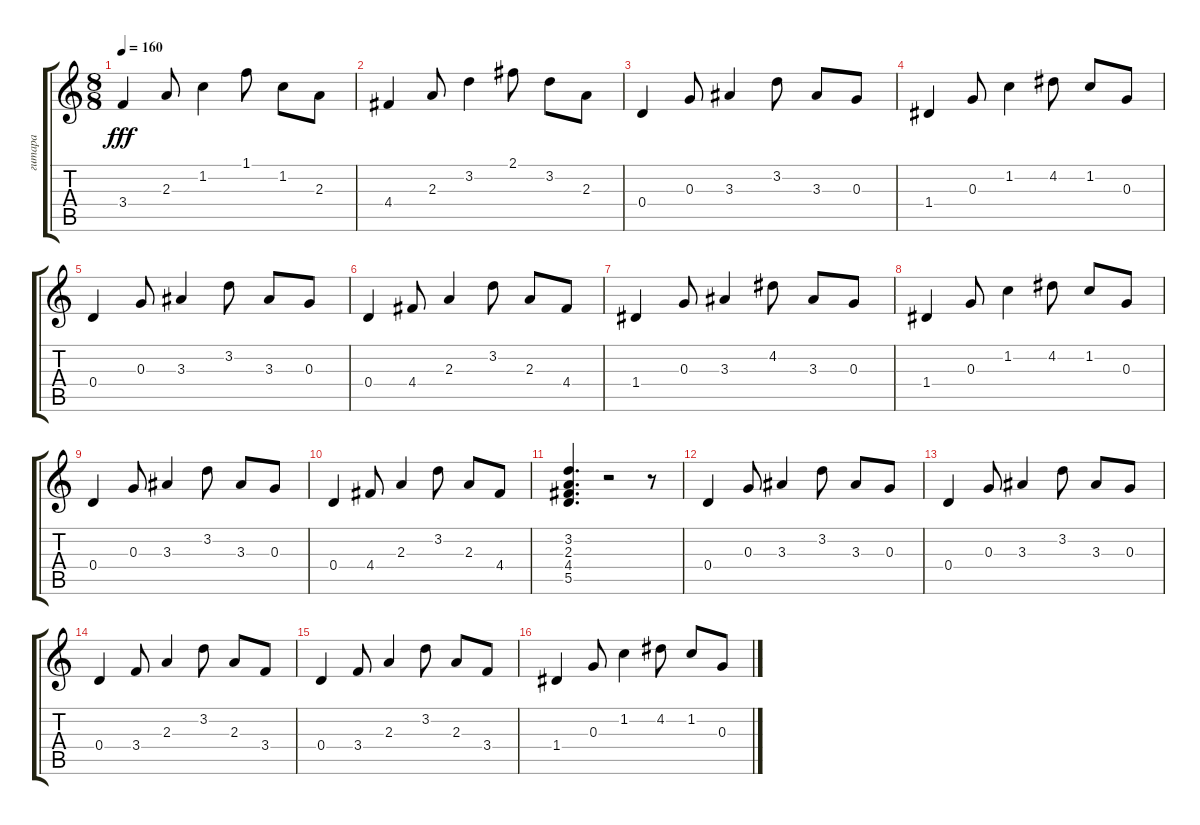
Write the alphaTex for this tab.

\track ("гитара" "гитара") {instrument acousticguitarsteel}
\staff {score tabs}
\tuning (E4 B3 G3 D3 A2 E2) {hide}
\ts (8 8)
\tempo 160
\clef g2
\ks c
3.4.4{dy fff} 2.3.8 1.2.4 1.1.8 1.2.8 2.3.8 |
4.4.4 2.3.8 3.2.4 2.1.8 3.2.8 2.3.8 |
0.4.4 0.3.8 3.3.4 3.2.8 3.3.8 0.3.8 |
1.4.4 0.3.8 1.2.4 4.2.8 1.2.8 0.3.8 |
0.4.4 0.3.8 3.3.4 3.2.8 3.3.8 0.3.8 |
0.4.4 4.4.8 2.3.4 3.2.8 2.3.8 4.4.8 |
1.4.4 0.3.8 3.3.4 4.2.8 3.3.8 0.3.8 |
1.4.4 0.3.8 1.2.4 4.2.8 1.2.8 0.3.8 |
0.4.4 0.3.8 3.3.4 3.2.8 3.3.8 0.3.8 |
0.4.4 4.4.8 2.3.4 3.2.8 2.3.8 4.4.8 |
(3.2 2.3 4.4 5.5).4{d} r.2 r.8 |
0.4.4 0.3.8 3.3.4 3.2.8 3.3.8 0.3.8 |
0.4.4 0.3.8 3.3.4 3.2.8 3.3.8 0.3.8 |
0.4.4 3.4.8 2.3.4 3.2.8 2.3.8 3.4.8 |
0.4.4 3.4.8 2.3.4 3.2.8 2.3.8 3.4.8 |
1.4.4 0.3.8 1.2.4 4.2.8 1.2.8 0.3.8
